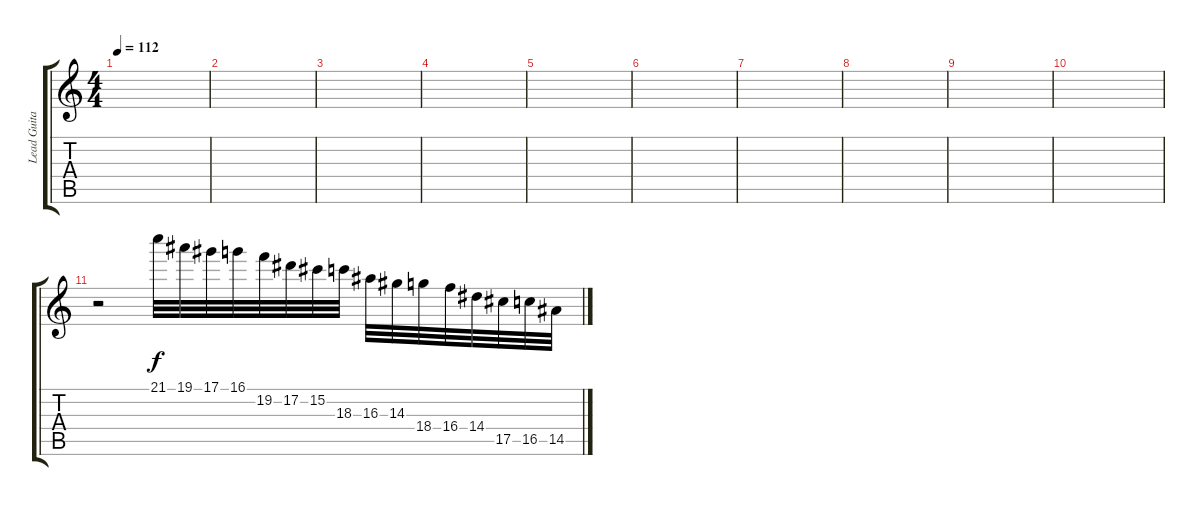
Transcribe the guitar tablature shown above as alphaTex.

\track ("Lead Guitar" "Lead Guita") {instrument overdrivenguitar}
\staff {score tabs}
\tuning (Eb4 Bb3 Gb3 Db3 Ab2 Eb2) {hide}
\ts (4 4)
\tempo 112
\clef g2
\ks c
|
|
|
|
|
|
|
|
|
|
r.2 21.1.32 19.1.32 17.1.32 16.1.32 19.2.32 17.2.32 15.2.32 18.3.32 16.3.32 14.3.32 18.4.32 16.4.32 14.4.32 17.5.32 16.5.32 14.5.32
